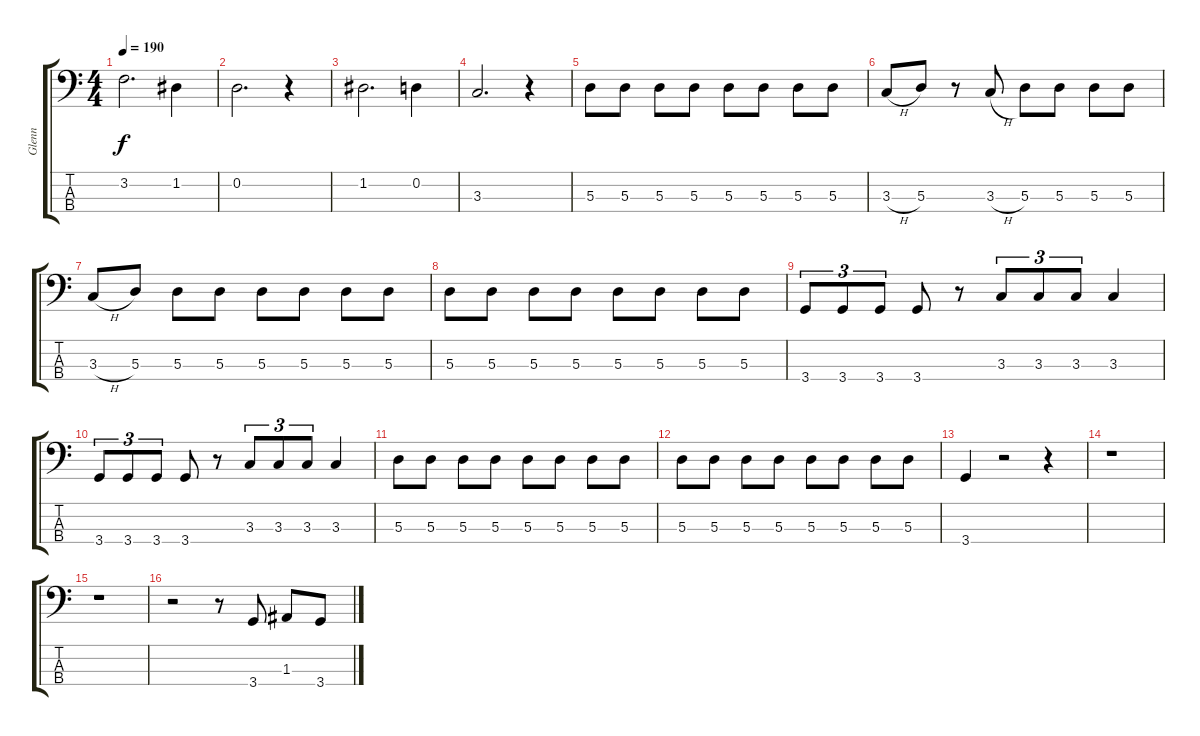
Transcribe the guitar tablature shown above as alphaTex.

\track ("Glenn" "Glenn") {instrument electricbasspick}
\staff {score tabs}
\tuning (G2 D2 A1 E1) {hide}
\ts (4 4)
\tempo 190
\clef f4
\ks c
3.2.2{d dy f} 1.2.4 |
0.2.2{d} r.4 |
1.2.2{d} 0.2.4 |
3.3.2{d} r.4 |
5.3.8 5.3.8 5.3.8 5.3.8 5.3.8 5.3.8 5.3.8 5.3.8 |
3.3{h}.8 5.3.8 r.8 3.3{h}.8 5.3.8 5.3.8 5.3.8 5.3.8 |
3.3{h}.8 5.3.8 5.3.8 5.3.8 5.3.8 5.3.8 5.3.8 5.3.8 |
5.3.8 5.3.8 5.3.8 5.3.8 5.3.8 5.3.8 5.3.8 5.3.8 |
3.4.8{tu (3 2)} 3.4.8{tu (3 2)} 3.4.8{tu (3 2)} 3.4.8 r.8 3.3.8{tu (3 2)} 3.3.8{tu (3 2)} 3.3.8{tu (3 2)} 3.3.4 |
3.4.8{tu (3 2)} 3.4.8{tu (3 2)} 3.4.8{tu (3 2)} 3.4.8 r.8 3.3.8{tu (3 2)} 3.3.8{tu (3 2)} 3.3.8{tu (3 2)} 3.3.4 |
5.3.8 5.3.8 5.3.8 5.3.8 5.3.8 5.3.8 5.3.8 5.3.8 |
5.3.8 5.3.8 5.3.8 5.3.8 5.3.8 5.3.8 5.3.8 5.3.8 |
3.4.4 r.2 r.4 |
r.1 |
r.1 |
r.2 r.8 3.4.8 1.3.8 3.4.8
